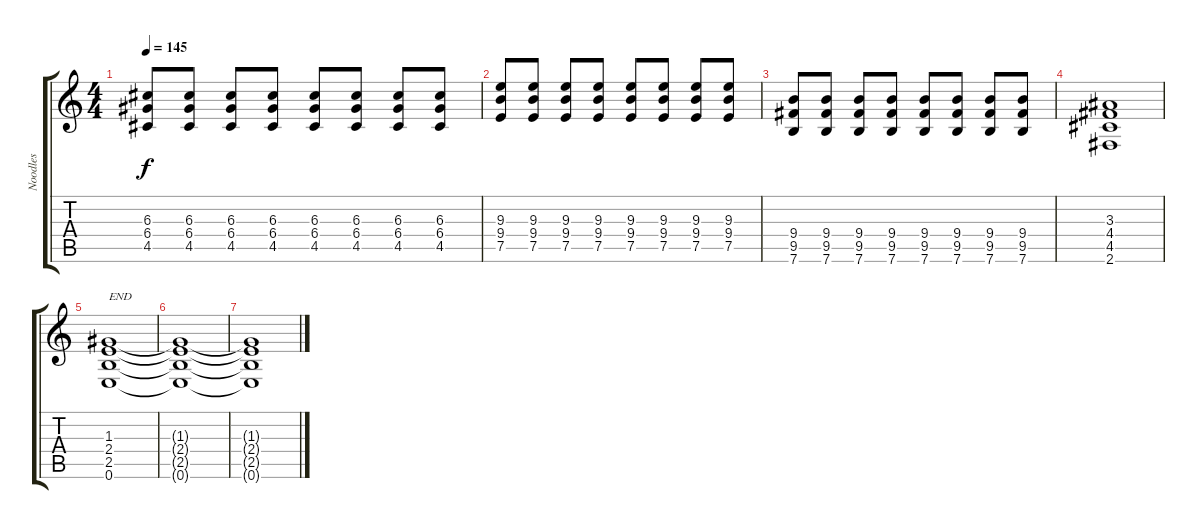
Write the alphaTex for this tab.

\track ("Noodles" "Noodles") {instrument overdrivenguitar}
\staff {score tabs}
\tuning (E4 B3 G3 D3 A2 E2) {hide}
\ts (4 4)
\tempo 145
\clef g2
\ks c
(6.3 6.4 4.5).8{dy f} (6.3 6.4 4.5).8 (6.3 6.4 4.5).8 (6.3 6.4 4.5).8 (6.3 6.4 4.5).8 (6.3 6.4 4.5).8 (6.3 6.4 4.5).8 (6.3 6.4 4.5).8 |
(9.3 9.4 7.5).8 (9.3 9.4 7.5).8 (9.3 9.4 7.5).8 (9.3 9.4 7.5).8 (9.3 9.4 7.5).8 (9.3 9.4 7.5).8 (9.3 9.4 7.5).8 (9.3 9.4 7.5).8 |
(9.4 9.5 7.6).8 (9.4 9.5 7.6).8 (9.4 9.5 7.6).8 (9.4 9.5 7.6).8 (9.4 9.5 7.6).8 (9.4 9.5 7.6).8 (9.4 9.5 7.6).8 (9.4 9.5 7.6).8 |
(3.3 4.4 4.5 2.6).1 |
(1.3 2.4 2.5 0.6).1{txt "END"} |
(1.3{t} 2.4{t} 2.5{t} 0.6{t}).1 |
(1.3{t} 2.4{t} 2.5{t} 0.6{t}).1
